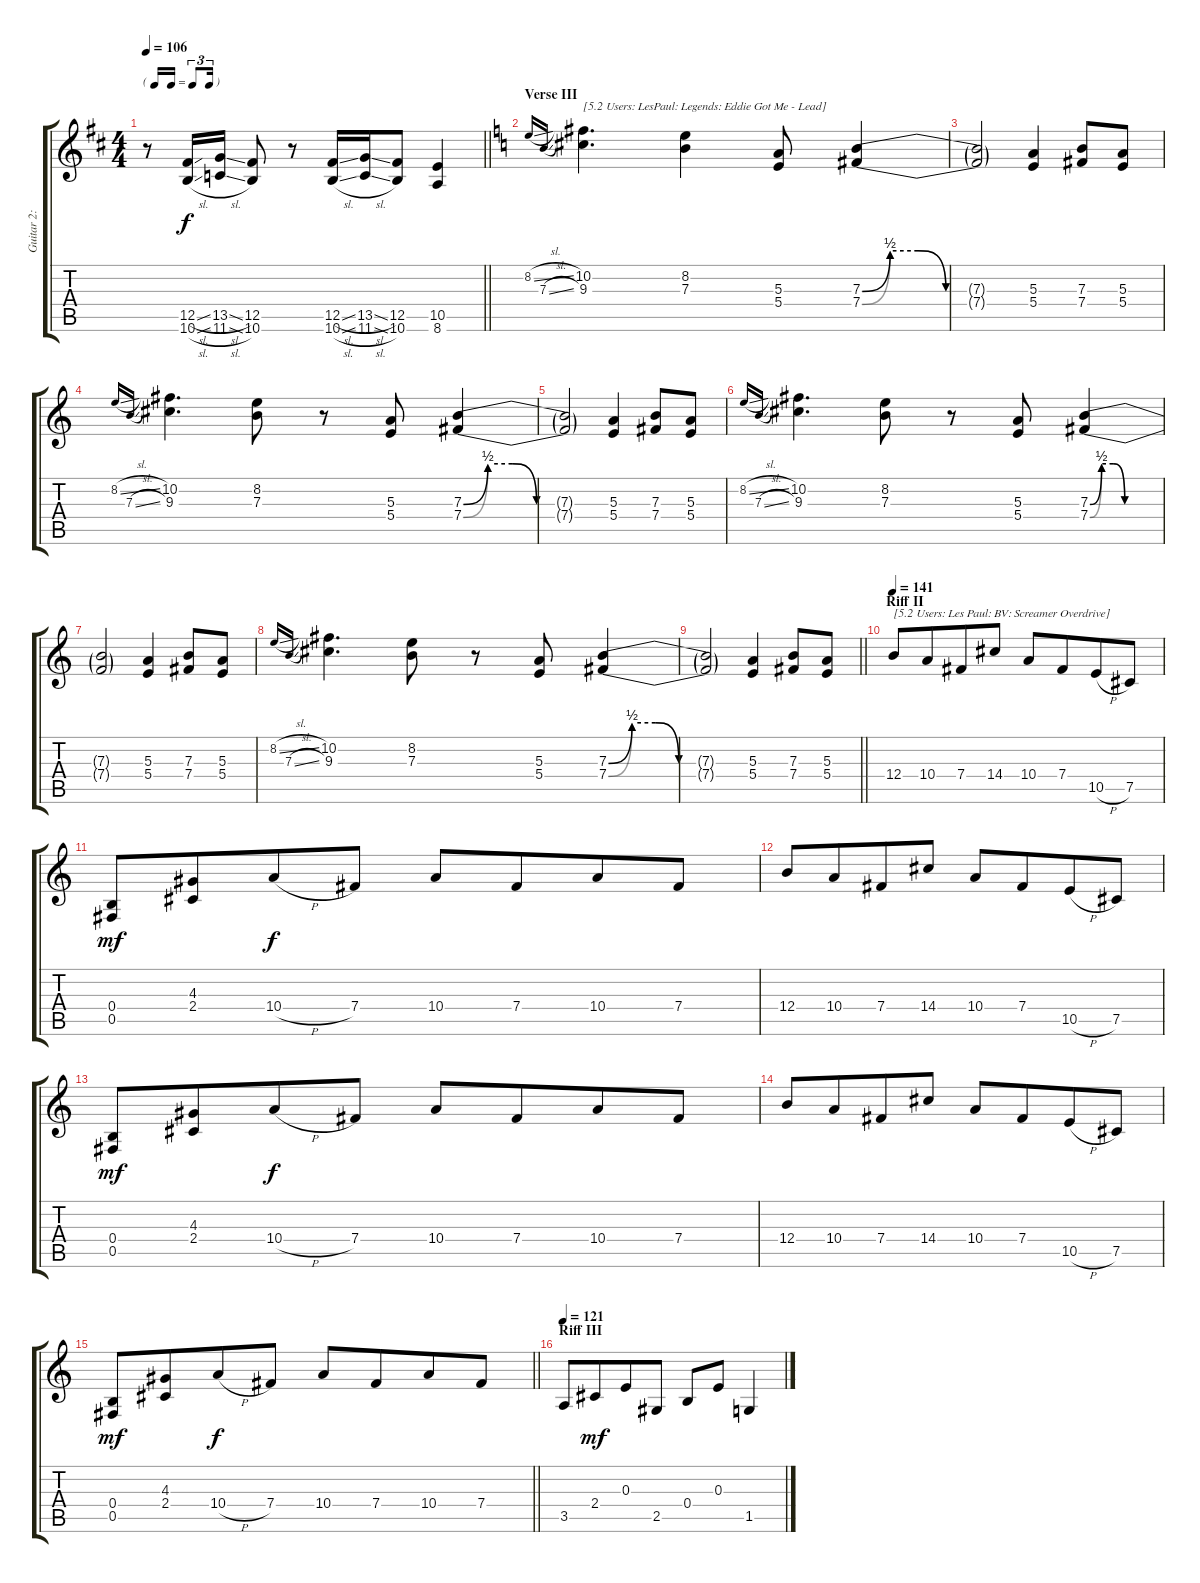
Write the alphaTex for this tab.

\track ("Guitar 2: Tony" "Guitar 2: ") {instrument overdrivenguitar}
\staff {score tabs}
\tuning (Db4 Ab3 E3 B2 Gb2 Db2) {hide}
\ts (4 4)
\tf triplet16th
\tempo 106
\clef g2
\barLineRight lightlight
\ks d
r.8{dy f} (12.5{sl} 10.6{sl}).16 (13.5{sl} 11.6{sl}).16 (12.5 10.6).8 r.8 (12.5{sl} 10.6{sl}).16 (13.5{sl} 11.6{sl}).16 (12.5 10.6).8 (10.5 8.6).4 |
\section ("" "Verse III")
\ks c
8.2{sl}.16{gr onbeat} 7.3{sl}.16{gr onbeat} (10.2 9.3).4{d txt "[5.2 Users: LesPaul: Legends: Eddie Got Me - Lead]" volume 10 balance 12 instrument overdrivenguitar} (8.2 7.3).4 (5.3 5.4).8 (7.3{be (custom 0 0 10 2 20 2 30 0 60 0)} 7.4{be (custom 0 0 10 2 20 2 30 0 60 0)}).4 |
(7.3{t} 7.4{t}).2 (5.3 5.4).4 (7.3 7.4).8 (5.3 5.4).8 |
8.2{sl}.16{gr onbeat} 7.3{sl}.16{gr onbeat} (10.2 9.3).4{d} (8.2 7.3).8 r.8 (5.3 5.4).8 (7.3{be (custom 0 0 10 2 20 2 30 0 60 0)} 7.4{be (custom 0 0 10 2 20 2 30 0 60 0)}).4 |
(7.3{t} 7.4{t}).2 (5.3 5.4).4 (7.3 7.4).8 (5.3 5.4).8 |
8.2{sl}.16{gr onbeat} 7.3{sl}.16{gr onbeat} (10.2 9.3).4{d} (8.2 7.3).8 r.8 (5.3 5.4).8 (7.3{be (custom 0 0 10 2 20 2 30 0 60 0)} 7.4{be (custom 0 0 10 2 20 2 30 0 60 0)}).4 |
(7.3{t} 7.4{t}).2 (5.3 5.4).4 (7.3 7.4).8 (5.3 5.4).8 |
8.2{sl}.16{gr onbeat} 7.3{sl}.16{gr onbeat} (10.2 9.3).4{d} (8.2 7.3).8 r.8 (5.3 5.4).8 (7.3{be (custom 0 0 10 2 20 2 30 0 60 0)} 7.4{be (custom 0 0 10 2 20 2 30 0 60 0)}).4 |
\barLineRight lightlight
(7.3{t} 7.4{t}).2 (5.3 5.4).4 (7.3 7.4).8 (5.3 5.4).8 |
\section ("" "Riff II")
\tempo 141
12.4.8{txt "[5.2 Users: Les Paul: BV: Screamer Overdrive]" volume 13 balance 8 instrument overdrivenguitar} 10.4.8{beam merge} 7.4.8 14.4.8 10.4.8 7.4.8{beam merge} 10.5{h}.8 7.5.8 |
(0.4 0.5).8{dy mf} (4.3 2.4).8{beam merge} 10.4{h}.8{dy f} 7.4.8 10.4.8 7.4.8{beam merge} 10.4.8 7.4.8 |
12.4.8 10.4.8{beam merge} 7.4.8 14.4.8 10.4.8 7.4.8{beam merge} 10.5{h}.8 7.5.8 |
(0.4 0.5).8{dy mf} (4.3 2.4).8{beam merge} 10.4{h}.8{dy f} 7.4.8 10.4.8 7.4.8{beam merge} 10.4.8 7.4.8 |
12.4.8 10.4.8{beam merge} 7.4.8 14.4.8 10.4.8 7.4.8{beam merge} 10.5{h}.8 7.5.8 |
\barLineRight lightlight
(0.4 0.5).8{dy mf} (4.3 2.4).8{beam merge} 10.4{h}.8{dy f} 7.4.8 10.4.8 7.4.8{beam merge} 10.4.8 7.4.8 |
\section ("" "Riff III")
\tempo 121
3.5.8 2.4.8{dy mf beam merge} 0.3.8 2.5.8 0.4.8 0.3.8 1.5.4
